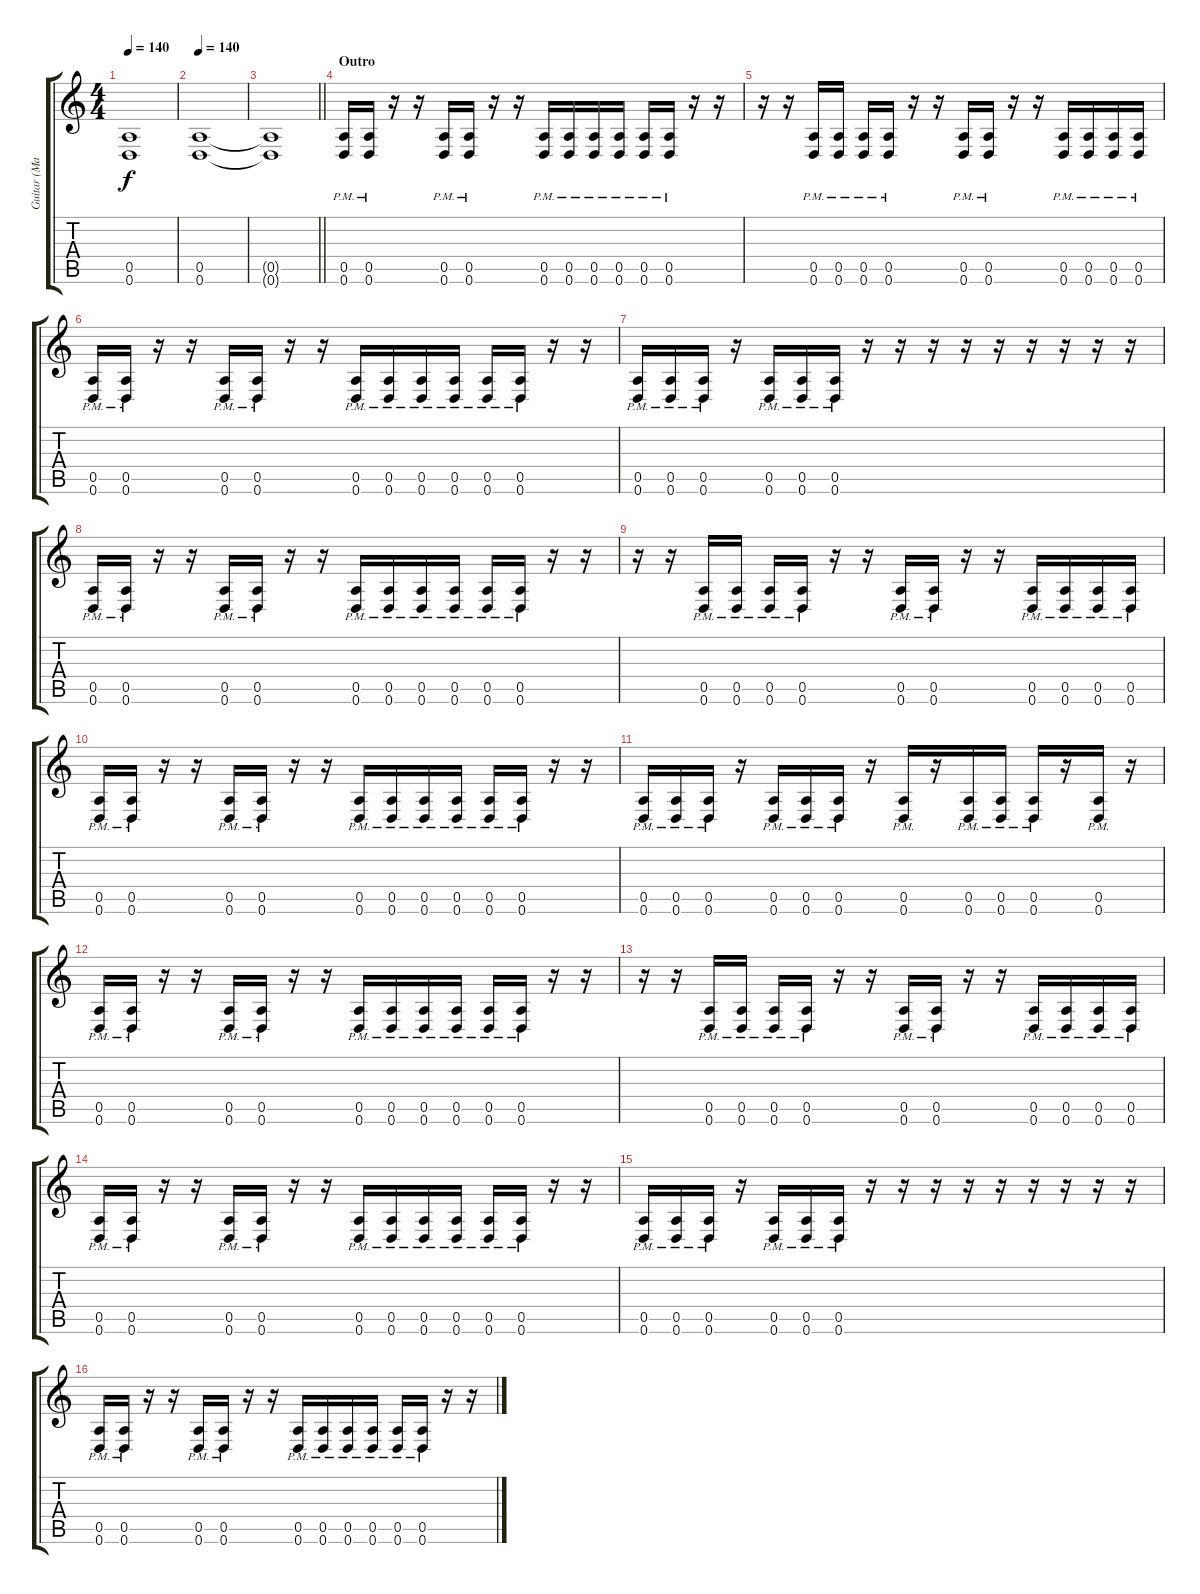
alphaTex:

\track ("Guitar (Martin)" "Guitar (Ma") {instrument distortionguitar}
\staff {score tabs}
\tuning (E4 B3 G3 D3 A2 D2) {hide}
\ts (4 4)
\tempo 140
\clef g2
\ks c
(0.5{t} 0.6{t}).1{dy f} |
\tempo 140
(0.5 0.6).1 |
\barLineRight lightlight
(0.5{t} 0.6{t}).1 |
\section ("" "Outro")
(0.5{pm} 0.6{pm}).16 (0.5{pm} 0.6{pm}).16 r.16 r.16 (0.5{pm} 0.6{pm}).16 (0.5{pm} 0.6{pm}).16 r.16 r.16 (0.5{pm} 0.6{pm}).16 (0.5{pm} 0.6{pm}).16 (0.5{pm} 0.6{pm}).16 (0.5{pm} 0.6{pm}).16 (0.5{pm} 0.6{pm}).16 (0.5{pm} 0.6{pm}).16 r.16 r.16 |
r.16 r.16 (0.5{pm} 0.6{pm}).16 (0.5{pm} 0.6{pm}).16 (0.5{pm} 0.6{pm}).16 (0.5{pm} 0.6{pm}).16 r.16 r.16 (0.5{pm} 0.6{pm}).16 (0.5{pm} 0.6{pm}).16 r.16 r.16 (0.5{pm} 0.6{pm}).16 (0.5{pm} 0.6{pm}).16 (0.5{pm} 0.6{pm}).16 (0.5{pm} 0.6{pm}).16 |
(0.5{pm} 0.6{pm}).16 (0.5{pm} 0.6{pm}).16 r.16 r.16 (0.5{pm} 0.6{pm}).16 (0.5{pm} 0.6{pm}).16 r.16 r.16 (0.5{pm} 0.6{pm}).16 (0.5{pm} 0.6{pm}).16 (0.5{pm} 0.6{pm}).16 (0.5{pm} 0.6{pm}).16 (0.5{pm} 0.6{pm}).16 (0.5{pm} 0.6{pm}).16 r.16 r.16 |
(0.5{pm} 0.6{pm}).16 (0.5{pm} 0.6{pm}).16 (0.5{pm} 0.6{pm}).16 r.16 (0.5{pm} 0.6{pm}).16 (0.5{pm} 0.6{pm}).16 (0.5{pm} 0.6{pm}).16 r.16 r.16 r.16 r.16 r.16 r.16 r.16 r.16 r.16 |
(0.5{pm} 0.6{pm}).16 (0.5{pm} 0.6{pm}).16 r.16 r.16 (0.5{pm} 0.6{pm}).16 (0.5{pm} 0.6{pm}).16 r.16 r.16 (0.5{pm} 0.6{pm}).16 (0.5{pm} 0.6{pm}).16 (0.5{pm} 0.6{pm}).16 (0.5{pm} 0.6{pm}).16 (0.5{pm} 0.6{pm}).16 (0.5{pm} 0.6{pm}).16 r.16 r.16 |
r.16 r.16 (0.5{pm} 0.6{pm}).16 (0.5{pm} 0.6{pm}).16 (0.5{pm} 0.6{pm}).16 (0.5{pm} 0.6{pm}).16 r.16 r.16 (0.5{pm} 0.6{pm}).16 (0.5{pm} 0.6{pm}).16 r.16 r.16 (0.5{pm} 0.6{pm}).16 (0.5{pm} 0.6{pm}).16 (0.5{pm} 0.6{pm}).16 (0.5{pm} 0.6{pm}).16 |
(0.5{pm} 0.6{pm}).16 (0.5{pm} 0.6{pm}).16 r.16 r.16 (0.5{pm} 0.6{pm}).16 (0.5{pm} 0.6{pm}).16 r.16 r.16 (0.5{pm} 0.6{pm}).16 (0.5{pm} 0.6{pm}).16 (0.5{pm} 0.6{pm}).16 (0.5{pm} 0.6{pm}).16 (0.5{pm} 0.6{pm}).16 (0.5{pm} 0.6{pm}).16 r.16 r.16 |
(0.5{pm} 0.6{pm}).16 (0.5{pm} 0.6{pm}).16 (0.5{pm} 0.6{pm}).16 r.16 (0.5{pm} 0.6{pm}).16 (0.5{pm} 0.6{pm}).16 (0.5{pm} 0.6{pm}).16 r.16 (0.5{pm} 0.6{pm}).16 r.16 (0.5{pm} 0.6{pm}).16 (0.5{pm} 0.6{pm}).16 (0.5{pm} 0.6{pm}).16 r.16 (0.5{pm} 0.6{pm}).16 r.16 |
(0.5{pm} 0.6{pm}).16 (0.5{pm} 0.6{pm}).16 r.16 r.16 (0.5{pm} 0.6{pm}).16 (0.5{pm} 0.6{pm}).16 r.16 r.16 (0.5{pm} 0.6{pm}).16 (0.5{pm} 0.6{pm}).16 (0.5{pm} 0.6{pm}).16 (0.5{pm} 0.6{pm}).16 (0.5{pm} 0.6{pm}).16 (0.5{pm} 0.6{pm}).16 r.16 r.16 |
r.16 r.16 (0.5{pm} 0.6{pm}).16 (0.5{pm} 0.6{pm}).16 (0.5{pm} 0.6{pm}).16 (0.5{pm} 0.6{pm}).16 r.16 r.16 (0.5{pm} 0.6{pm}).16 (0.5{pm} 0.6{pm}).16 r.16 r.16 (0.5{pm} 0.6{pm}).16 (0.5{pm} 0.6{pm}).16 (0.5{pm} 0.6{pm}).16 (0.5{pm} 0.6{pm}).16 |
(0.5{pm} 0.6{pm}).16 (0.5{pm} 0.6{pm}).16 r.16 r.16 (0.5{pm} 0.6{pm}).16 (0.5{pm} 0.6{pm}).16 r.16 r.16 (0.5{pm} 0.6{pm}).16 (0.5{pm} 0.6{pm}).16 (0.5{pm} 0.6{pm}).16 (0.5{pm} 0.6{pm}).16 (0.5{pm} 0.6{pm}).16 (0.5{pm} 0.6{pm}).16 r.16 r.16 |
(0.5{pm} 0.6{pm}).16 (0.5{pm} 0.6{pm}).16 (0.5{pm} 0.6{pm}).16 r.16 (0.5{pm} 0.6{pm}).16 (0.5{pm} 0.6{pm}).16 (0.5{pm} 0.6{pm}).16 r.16 r.16 r.16 r.16 r.16 r.16 r.16 r.16 r.16 |
(0.5{pm} 0.6{pm}).16 (0.5{pm} 0.6{pm}).16 r.16 r.16 (0.5{pm} 0.6{pm}).16 (0.5{pm} 0.6{pm}).16 r.16 r.16 (0.5{pm} 0.6{pm}).16 (0.5{pm} 0.6{pm}).16 (0.5{pm} 0.6{pm}).16 (0.5{pm} 0.6{pm}).16 (0.5{pm} 0.6{pm}).16 (0.5{pm} 0.6{pm}).16 r.16 r.16
